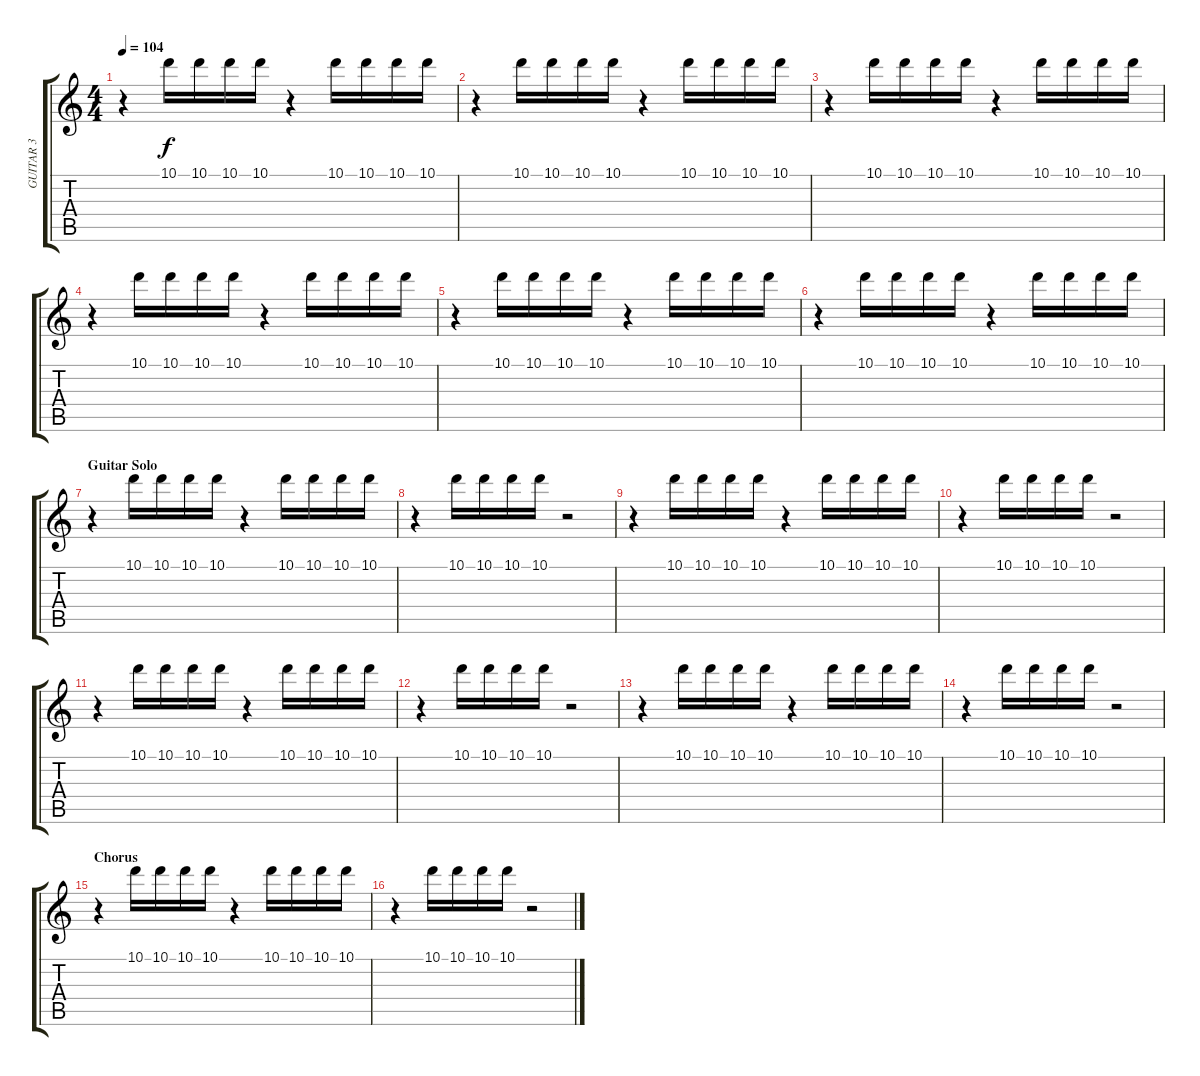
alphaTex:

\track ("GUITAR 3" "GUITAR 3") {instrument distortionguitar}
\staff {score tabs}
\tuning (E4 B3 G3 D3 A2 D2) {hide}
\ts (4 4)
\tempo 104
\clef g2
\ks c
r.4{dy f} 10.1.16 10.1.16 10.1.16 10.1.16 r.4 10.1.16 10.1.16 10.1.16 10.1.16 |
r.4 10.1.16 10.1.16 10.1.16 10.1.16 r.4 10.1.16 10.1.16 10.1.16 10.1.16 |
r.4 10.1.16 10.1.16 10.1.16 10.1.16 r.4 10.1.16 10.1.16 10.1.16 10.1.16 |
r.4 10.1.16 10.1.16 10.1.16 10.1.16 r.4 10.1.16 10.1.16 10.1.16 10.1.16 |
r.4 10.1.16 10.1.16 10.1.16 10.1.16 r.4 10.1.16 10.1.16 10.1.16 10.1.16 |
r.4 10.1.16 10.1.16 10.1.16 10.1.16 r.4 10.1.16 10.1.16 10.1.16 10.1.16 |
\section ("" "Guitar Solo")
r.4 10.1.16 10.1.16 10.1.16 10.1.16 r.4 10.1.16 10.1.16 10.1.16 10.1.16 |
r.4 10.1.16 10.1.16 10.1.16 10.1.16 r.2 |
r.4 10.1.16 10.1.16 10.1.16 10.1.16 r.4 10.1.16 10.1.16 10.1.16 10.1.16 |
r.4 10.1.16 10.1.16 10.1.16 10.1.16 r.2 |
r.4 10.1.16 10.1.16 10.1.16 10.1.16 r.4 10.1.16 10.1.16 10.1.16 10.1.16 |
r.4 10.1.16 10.1.16 10.1.16 10.1.16 r.2 |
r.4 10.1.16 10.1.16 10.1.16 10.1.16 r.4 10.1.16 10.1.16 10.1.16 10.1.16 |
r.4 10.1.16 10.1.16 10.1.16 10.1.16 r.2 |
\section ("" "Chorus")
r.4 10.1.16 10.1.16 10.1.16 10.1.16 r.4 10.1.16 10.1.16 10.1.16 10.1.16 |
r.4 10.1.16 10.1.16 10.1.16 10.1.16 r.2
